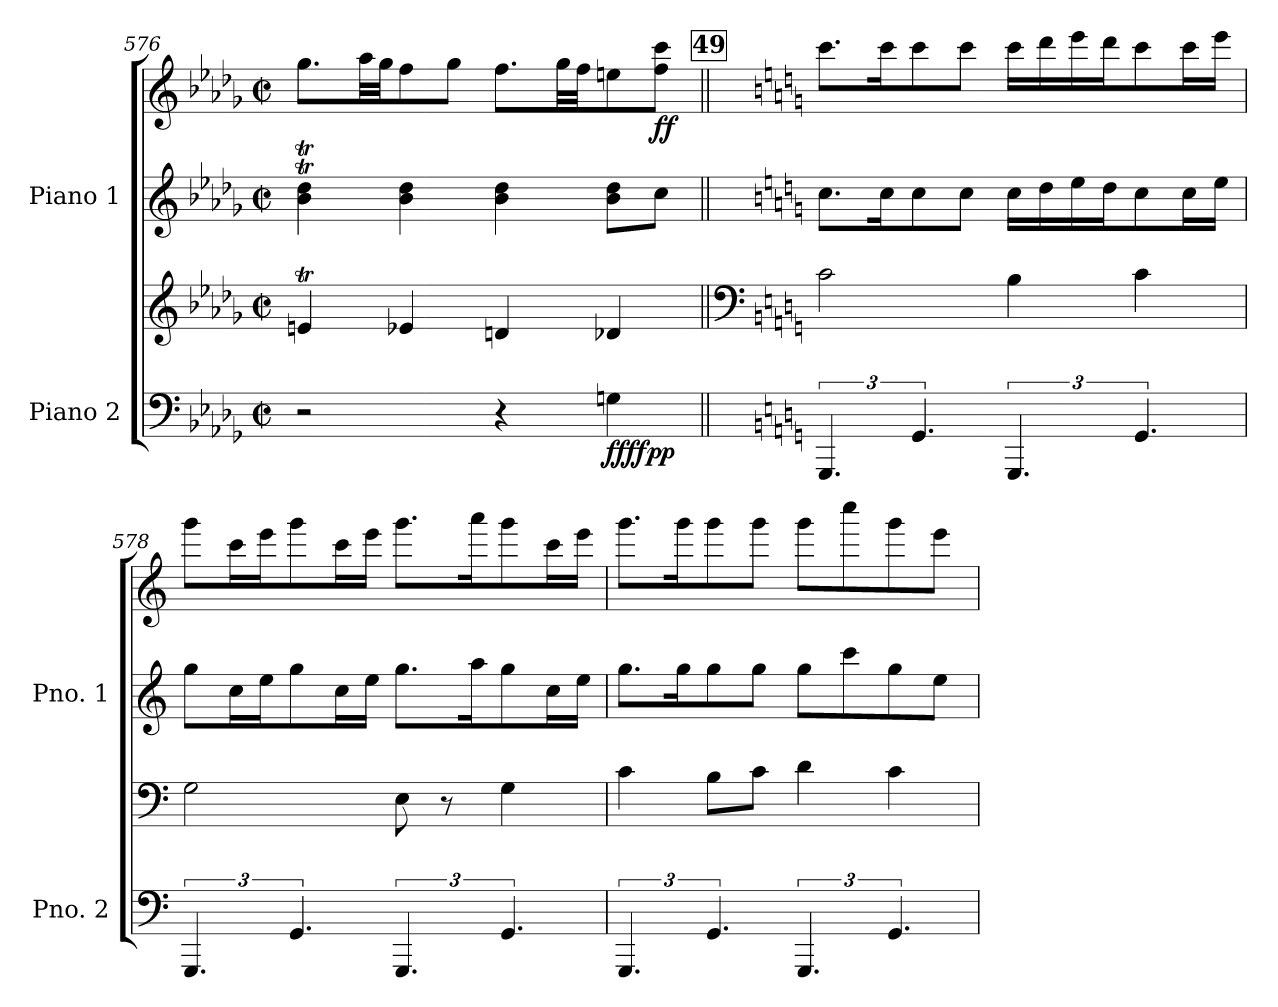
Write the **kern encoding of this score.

**kern	**kern	**dynam	**kern	**kern	**dynam
*part2	*part2	*part2	*part1	*part1	*part1
*staff4	*staff3	*staff3/4	*staff2	*staff1	*staff1/2
*I"Piano 2	*	*	*I"Piano 1	*	*
*I'Pno. 2	*	*	*I'Pno. 1	*	*
*clefF4	*clefG2	*	*clefG2	*clefG2	*
*k[b-e-a-d-g-]	*k[b-e-a-d-g-]	*	*k[b-e-a-d-g-]	*k[b-e-a-d-g-]	*
*M2/2	*M2/2	*	*M2/2	*M2/2	*
*met(c|)	*met(c|)	*	*met(c|)	*met(c|)	*
=576	=576	=576	=576	=576	=576
2r	4ent/	.	4b-\T 4dd-\T	8.gg-\L	.
.	.	.	.	32aa-\LL	.
.	.	.	.	32gg-\JJ	.
.	4e-X/	.	4b-\ 4dd-\	8ff\	.
.	.	.	.	8gg-\J	.
4r	4dn/	.	4b-\ 4dd-\	8.ff\L	.
.	.	.	.	32gg-\LL	.
.	.	.	.	32ff\JJ	.
!	!	!LO:DY:b=2	!	!	!
!	!	!LO:DY:n=1:b	!	!	!
4Gn\	4d-XTTT/	ffff pp	8b-\ 8dd-\L	8een\	.
!	!	!	!	!	!LO:DY:b
.	.	.	8cc\J	8ff\ 8ccc\J	ff
!!LO:PB:g=z
!!LO:REH:place=s1:a:B:fs=14:t=49
=577||	=577||	=577||	=577||	=577||	=577||
*	*clefF4	*	*	*	*
*k[]	*k[]	*	*k[]	*k[]	*
!	!	!LO:DY:b=2	!	!	!
!	!	!LO:DY:n=1:b	!	!	!
6.GGG/	2c\	pp ffff	8.cc\L	8.ccc\L	.
.	.	.	16cc\K	16ccc\K	.
6.GG/	.	.	8cc\	8ccc\	.
.	.	.	8cc\J	8ccc\J	.
6.GGG/	4B\	.	16cc\LL	16ccc\LL	.
.	.	.	16dd\	16ddd\	.
.	.	.	16ee\	16eee\	.
.	.	.	16dd\J	16ddd\J	.
6.GG/	4c\	.	8cc\	8ccc\	.
.	.	.	16cc\L	16ccc\L	.
.	.	.	16ee\JJ	16eee\JJ	.
=578	=578	=578	=578	=578	=578
6.GGG/	2G\	.	8gg\L	8ggg\L	.
.	.	.	16cc\L	16ccc\L	.
.	.	.	16ee\J	16eee\J	.
6.GG/	.	.	8gg\	8ggg\	.
.	.	.	16cc\L	16ccc\L	.
.	.	.	16ee\JJ	16eee\JJ	.
6.GGG/	8E\	.	8.gg\L	8.ggg\L	.
.	8r	.	.	.	.
.	.	.	16aa\K	16aaa\K	.
6.GG/	4G\	.	8gg\	8ggg\	.
.	.	.	16cc\L	16ccc\L	.
.	.	.	16ee\JJ	16eee\JJ	.
=579	=579	=579	=579	=579	=579
6.GGG/	4c\	.	8.gg\L	8.ggg\L	.
.	.	.	16gg\K	16ggg\K	.
6.GG/	8B\L	.	8gg\	8ggg\	.
.	8c\J	.	8gg\J	8ggg\J	.
6.GGG/	4d\	.	8gg\L	8ggg\L	.
.	.	.	8ccc\	8cccc\	.
6.GG/	4c\	.	8gg\	8ggg\	.
.	.	.	8ee\J	8eee\J	.
=	=	=	=	=	=
*-	*-	*-	*-	*-	*-
